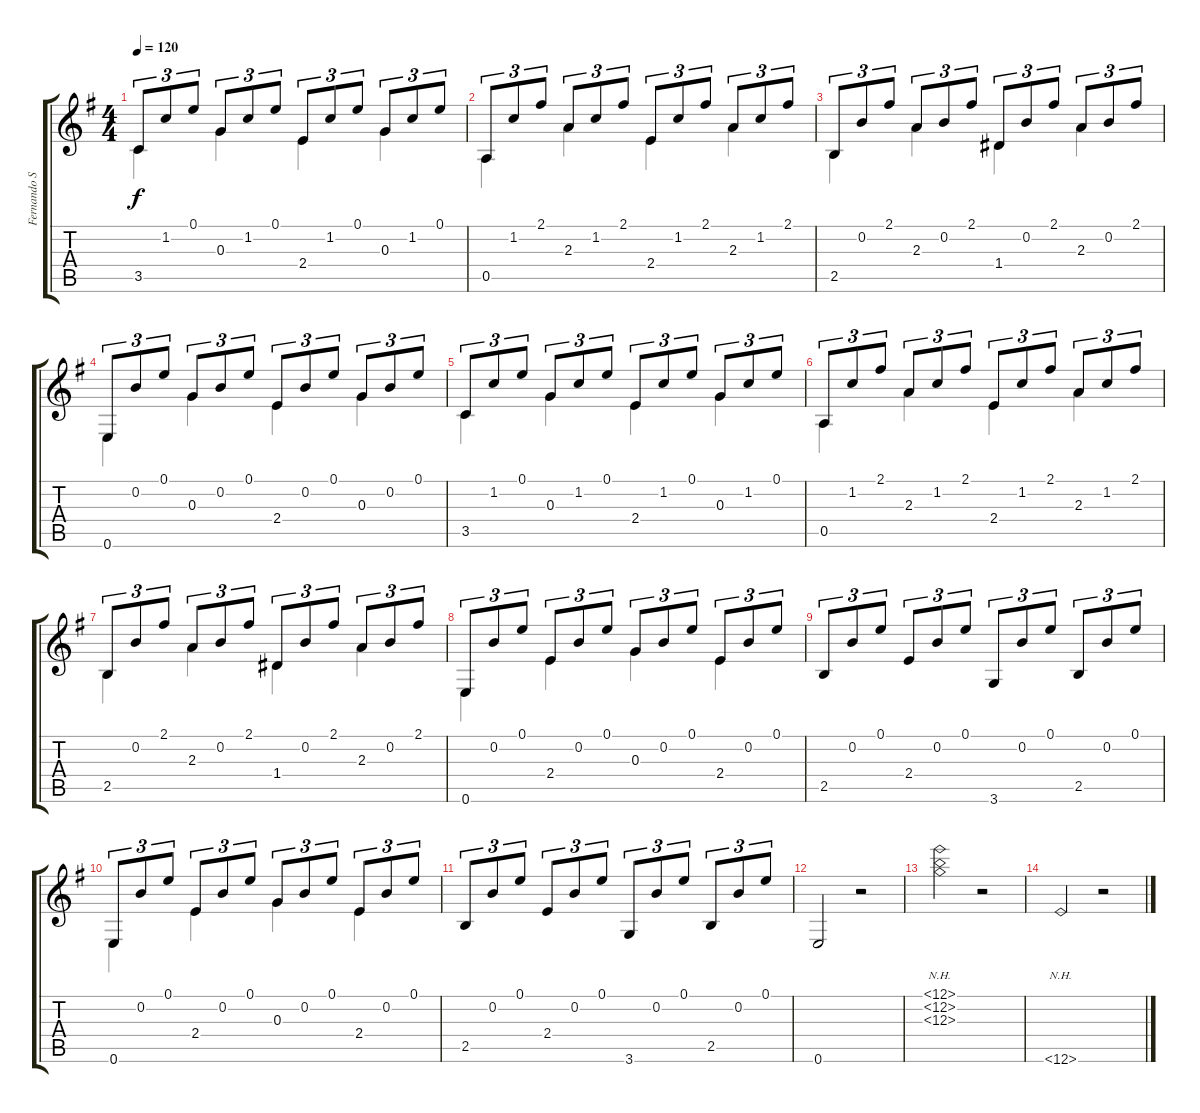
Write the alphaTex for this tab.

\track ("Fernando Sor" "Fernando S") {instrument acousticguitarnylon}
\staff {score tabs}
\tuning (E4 B3 G3 D3 A2 E2) {hide}
\voice
\ts (4 4)
\tempo 120
\clef g2
\ks g
3.5.8{tu (3 2) dy f} 1.2.8{tu (3 2)} 0.1.8{tu (3 2)} 0.3.8{tu (3 2)} 1.2.8{tu (3 2)} 0.1.8{tu (3 2)} 2.4.8{tu (3 2)} 1.2.8{tu (3 2)} 0.1.8{tu (3 2)} 0.3.8{tu (3 2)} 1.2.8{tu (3 2)} 0.1.8{tu (3 2)} |
0.5.8{tu (3 2)} 1.2.8{tu (3 2)} 2.1.8{tu (3 2)} 2.3.8{tu (3 2)} 1.2.8{tu (3 2)} 2.1.8{tu (3 2)} 2.4.8{tu (3 2)} 1.2.8{tu (3 2)} 2.1.8{tu (3 2)} 2.3.8{tu (3 2)} 1.2.8{tu (3 2)} 2.1.8{tu (3 2)} |
2.5.8{tu (3 2)} 0.2.8{tu (3 2)} 2.1.8{tu (3 2)} 2.3.8{tu (3 2)} 0.2.8{tu (3 2)} 2.1.8{tu (3 2)} 1.4.8{tu (3 2)} 0.2.8{tu (3 2)} 2.1.8{tu (3 2)} 2.3.8{tu (3 2)} 0.2.8{tu (3 2)} 2.1.8{tu (3 2)} |
0.6.8{tu (3 2)} 0.2.8{tu (3 2)} 0.1.8{tu (3 2)} 0.3.8{tu (3 2)} 0.2.8{tu (3 2)} 0.1.8{tu (3 2)} 2.4.8{tu (3 2)} 0.2.8{tu (3 2)} 0.1.8{tu (3 2)} 0.3.8{tu (3 2)} 0.2.8{tu (3 2)} 0.1.8{tu (3 2)} |
3.5.8{tu (3 2)} 1.2.8{tu (3 2)} 0.1.8{tu (3 2)} 0.3.8{tu (3 2)} 1.2.8{tu (3 2)} 0.1.8{tu (3 2)} 2.4.8{tu (3 2)} 1.2.8{tu (3 2)} 0.1.8{tu (3 2)} 0.3.8{tu (3 2)} 1.2.8{tu (3 2)} 0.1.8{tu (3 2)} |
0.5.8{tu (3 2)} 1.2.8{tu (3 2)} 2.1.8{tu (3 2)} 2.3.8{tu (3 2)} 1.2.8{tu (3 2)} 2.1.8{tu (3 2)} 2.4.8{tu (3 2)} 1.2.8{tu (3 2)} 2.1.8{tu (3 2)} 2.3.8{tu (3 2)} 1.2.8{tu (3 2)} 2.1.8{tu (3 2)} |
2.5.8{tu (3 2)} 0.2.8{tu (3 2)} 2.1.8{tu (3 2)} 2.3.8{tu (3 2)} 0.2.8{tu (3 2)} 2.1.8{tu (3 2)} 1.4.8{tu (3 2)} 0.2.8{tu (3 2)} 2.1.8{tu (3 2)} 2.3.8{tu (3 2)} 0.2.8{tu (3 2)} 2.1.8{tu (3 2)} |
0.6.8{tu (3 2)} 0.2.8{tu (3 2)} 0.1.8{tu (3 2)} 2.4.8{tu (3 2)} 0.2.8{tu (3 2)} 0.1.8{tu (3 2)} 0.3.8{tu (3 2)} 0.2.8{tu (3 2)} 0.1.8{tu (3 2)} 2.4.8{tu (3 2)} 0.2.8{tu (3 2)} 0.1.8{tu (3 2)} |
2.5.8{tu (3 2)} 0.2.8{tu (3 2)} 0.1.8{tu (3 2)} 2.4.8{tu (3 2)} 0.2.8{tu (3 2)} 0.1.8{tu (3 2)} 3.6.8{tu (3 2)} 0.2.8{tu (3 2)} 0.1.8{tu (3 2)} 2.5.8{tu (3 2)} 0.2.8{tu (3 2)} 0.1.8{tu (3 2)} |
0.6.8{tu (3 2)} 0.2.8{tu (3 2)} 0.1.8{tu (3 2)} 2.4.8{tu (3 2)} 0.2.8{tu (3 2)} 0.1.8{tu (3 2)} 0.3.8{tu (3 2)} 0.2.8{tu (3 2)} 0.1.8{tu (3 2)} 2.4.8{tu (3 2)} 0.2.8{tu (3 2)} 0.1.8{tu (3 2)} |
2.5.8{tu (3 2)} 0.2.8{tu (3 2)} 0.1.8{tu (3 2)} 2.4.8{tu (3 2)} 0.2.8{tu (3 2)} 0.1.8{tu (3 2)} 3.6.8{tu (3 2)} 0.2.8{tu (3 2)} 0.1.8{tu (3 2)} 2.5.8{tu (3 2)} 0.2.8{tu (3 2)} 0.1.8{tu (3 2)} |
0.6.2 r.2 |
(12.1{nh} 12.2{nh} 12.3{nh}).2 r.2 |
12.6{nh}.2 r.2
\voice
\clef g2
\ottava regular
\simile none
\ks g
3.5.4{dy f} 0.3.4 2.4.4 0.3.4 |
0.5.4 2.3.4 2.4.4 2.3.4 |
2.5.4 2.3.4 1.4.4 2.3.4 |
0.6.4 0.3.4 2.4.4 0.3.4 |
3.5.4 0.3.4 2.4.4 0.3.4 |
0.5.4 2.3.4 2.4.4 2.3.4 |
2.5.4 2.3.4 1.4.4 2.3.4 |
0.6.4 2.4.4 0.3.4 2.4.4 |
|
0.6.4 2.4.4 0.3.4 2.4.4 |
|
|
|
